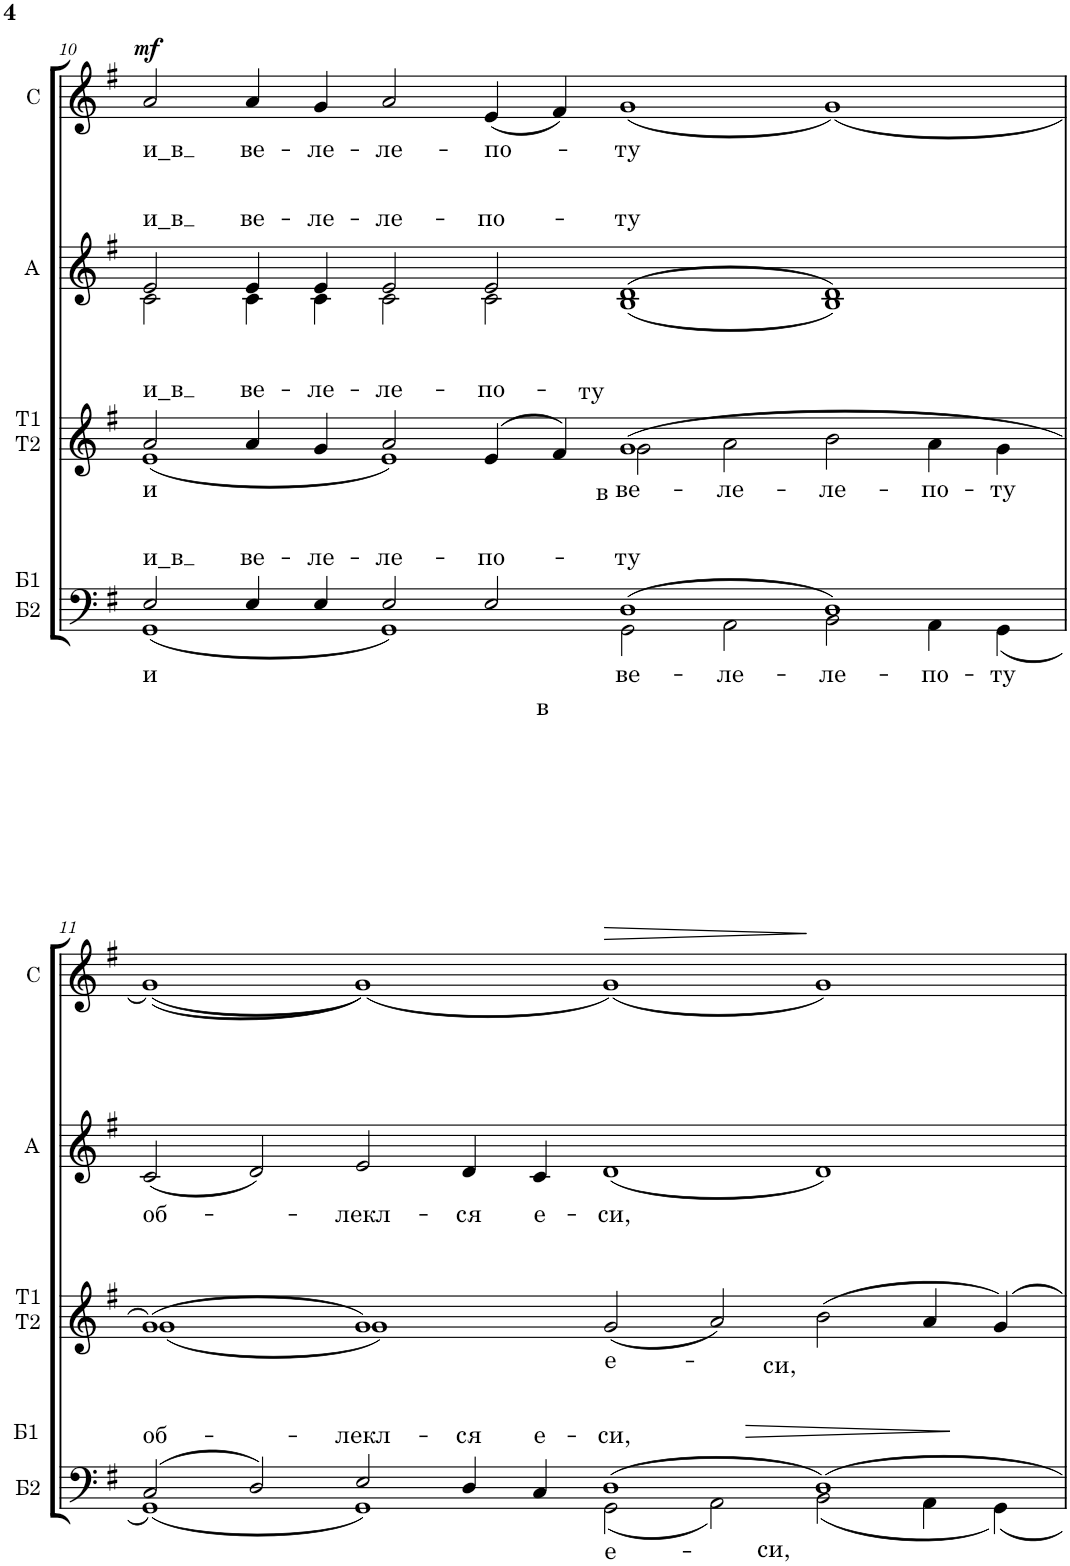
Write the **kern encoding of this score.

**kern	**text	**text	**dynam	**kern	**text	**text	**kern	**text	**kern	**text	**dynam
*part4	*part4	*part4	*part4	*part3	*part3	*part3	*part2	*part2	*part1	*part1	*part1
*staff4	*staff4	*staff4	*staff4	*staff3	*staff3	*staff3	*staff2	*staff2	*staff1	*staff1	*staff1
*I"Б2	*	*	*	*I"T1   T2	*	*	*I"A	*	*I"C	*	*
*	*	*	*	*I'T1   T2	*	*	*I'A	*	*I'C	*	*
!!LO:PB:g=z
*clefF4	*	*	*	*clefG2	*	*	*clefG2	*	*clefG2	*	*
*k[f#]	*	*	*	*k[f#]	*	*	*k[f#]	*	*k[f#]	*	*
*M16/4	*	*	*	*M16/4	*	*	*M16/4	*	*M16/4	*	*
=10	=10	=10	=10	=10	=10	=10	=10	=10	=10	=10	=10
!	!	!	!	!LO:TX:b:t=Б1	!	!	!	!	!	!	!
!	!LO:LY:a	!	!	!	!	!	!	!	!	!	!
*^	*	*	*	*	*	*	*	*	*	*	*
!	!	!LO:LY:b	!	!	!	!LO:LY:a	!	!	!	!	!	!
*	*	*	*	*	*^	*	*	*	*	*	*	*
!	!	!	!	!	!	!	!LO:LY:b	!	!	!LO:LY:a	!	!LO:LY:b	!LO:DY:a
*	*	*	*	*	*	*	*	*	*^	*	*	*	*
2E/	(1GG	и	.	.	2a/	(1e	и	.	2e/	2c\	и_в	2a/	и_в	mf
!	!	!LO:LY:a	!	!	!	!	!LO:LY:a	!	!	!	!LO:LY:a	!	!LO:LY:b	!
4E/	.	ве-	.	.	4a/	.	ве-	.	4e/	4c\	ве-	4a/	ве-	.
!	!	!LO:LY:a	!	!	!	!	!LO:LY:a	!	!	!	!LO:LY:a	!	!LO:LY:b	!
4E/	.	-ле-	.	.	4g/	.	-ле-	.	4e/	4c\	-ле-	4g/	-ле-	.
!	!	!LO:LY:a	!	!	!	!	!LO:LY:a	!	!	!	!LO:LY:a	!	!LO:LY:b	!
2E/	1GG)	-ле-	.	.	2a/	1e)	-ле-	.	2e/	2c\	-ле-	2a/	-ле-	.
!	!	!LO:LY:a	!LO:LY:b	!	!	!	!LO:LY:a	!	!	!	!LO:LY:a	!	!LO:LY:b	!
2E/	.	-по-	в	.	(4e/	.	-по-	.	2e/	2c\	-по-	(4e/	-по-	.
!	!	!	!	!	!	!	!LO:LY:a	!LO:LY:b	!	!	!	!	!	!
.	.	.	.	.	4f#/)	.	-ту	в	.	.	.	4f#/)	.	.
!	!	!LO:LY:a	!	!	!	!	!	!	!	!	!	!	!	!
!	!	!LO:LY:b	!	!	!	!	!LO:LY:b	!	!	!	!LO:LY:a	!	!LO:LY:b	!
(1D	2GG\	ве-	.	.	(1g	2g\	ве-	.	(1d	(1B	-ту	(1g	ту	.
!	!	!LO:LY:b	!	!	!	!	!LO:LY:b	!	!	!	!	!	!	!
.	2AA\	-ле-	.	.	.	2a\	-ле-	.	.	.	.	.	.	.
!	!	!LO:LY:b	!	!	!	!	!LO:LY:b	!	!	!	!	!	!	!
1D)	2BB\	-ле-	.	.	2ryy	2b\	-ле-	.	1d)	1B)	.	(1g)	.	.
!	!	!LO:LY:b	!	!	!	!	!LO:LY:b	!	!	!	!	!	!	!
.	4AA\	-по-	.	.	2ryy	4a\	-по-	.	.	.	.	.	.	.
!	!	!LO:LY:b	!	!	!	!	!LO:LY:b	!	!	!	!	!	!	!
.	(4GG\	-ту	.	.	.	4g\	-ту	.	.	.	.	.	.	.
*	*	*	*	*	*	*	*	*	*v	*v	*	*	*	*
!!LO:LB:g=z
=11	=11	=11	=11	=11	=11	=11	=11	=11	=11	=11	=11	=11	=11
!	!	!	!	!	!	!	!	!	!	!	!LO:TX:b:t=Б1	!	!
!	!	!LO:LY:a	!	!	!	!	!	!	!	!LO:LY:b	!	!	!
(2C/	(1GG)	об-	.	.	(1g)	(1g	.	.	(2c/	об-	((1g)	.	.
2D/)	.	.	.	.	.	.	.	.	2d/)	.	.	.	.
!	!	!LO:LY:a	!	!	!	!	!	!	!	!LO:LY:b	!	!	!
2E/	1GG)	лекл-	.	.	1g)	1g)	.	.	2e/	лекл-	(1g))	.	.
!	!	!LO:LY:a	!	!	!	!	!	!	!	!LO:LY:b	!	!	!
4D/	.	-ся	.	.	.	.	.	.	4d/	-ся	.	.	.
!	!	!LO:LY:a	!	!	!	!	!	!	!	!LO:LY:b	!	!	!
4C/	.	е-	.	.	.	.	.	.	4c/	е-	.	.	.
!	!	!LO:LY:a	!	!	!	!	!	!	!	!	!	!	!
!	!	!LO:LY:b	!	!	!	!	!LO:LY:b	!	!	!LO:LY:b	!	!	!LO:HP:b
(1D	(2GG\	е-	.	.	(2g/	0ryy	е-	.	(1d	-си,	(1g)	.	>
!	!	!LO:LY:b	!	!LO:HP:b	!	!	!LO:LY:b	!	!	!	!	!	!
.	2AA\)	-си,	.	>	2a/)	.	-си,	.	.	.	.	.	.
1D)	(2BB\	.	.	.	(2b\	.	.	.	1d)	.	1g)	.	]
.	4AA\	.	.	.	4a/	.	.	.	.	.	.	.	.
.	4GG\)	.	.	]	4g/)	.	.	.	.	.	.	.	.
*v	*v	*	*	*	*	*	*	*	*	*	*	*	*
*	*	*	*	*v	*v	*	*	*	*	*	*	*
=	=	=	=	=	=	=	=	=	=	=	=
*-	*-	*-	*-	*-	*-	*-	*-	*-	*-	*-	*-
